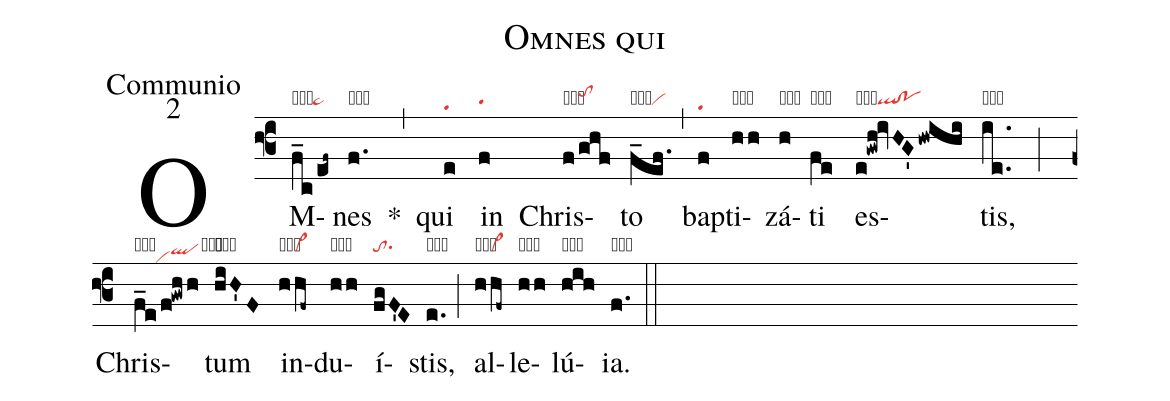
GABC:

name: Omnes qui;
office-part: Communio;
mode: 2;
nabc-lines: 1;
%%
(f3)
OM(f_c/ef~|clGhhta>)nes(f.|un1hg) *(,)
qui(e|puhd) in(f|pu) Chris(f/ghf|un1helst8`tohi)to(f_ef.|clGhglsa5vi) (,)
bap(f|puhd)ti(hh|bvlsa2)zá(h|un)ti(fe|unhd) es(e!gwh!ivHG'/hwihi|un1hbppn1ppq1sun2ql!po)tis,(ie..|clGhg) (;)
Chris(f_e/f!gwhh|clGhdlsa5vihbqlheunhh)tum(hiH'F|un1heppn1sun2) in(hhf~|unlsa2`vi>)du(hh|bvlsa2)í(fgF'E|tosu1)stis,(e.|unhd) (;)
al(hhf~|unlsa2`vi>)le(hh|bvlsa2)lú(hih|to>ltsr6)ia.(f.|unhd) (::)
